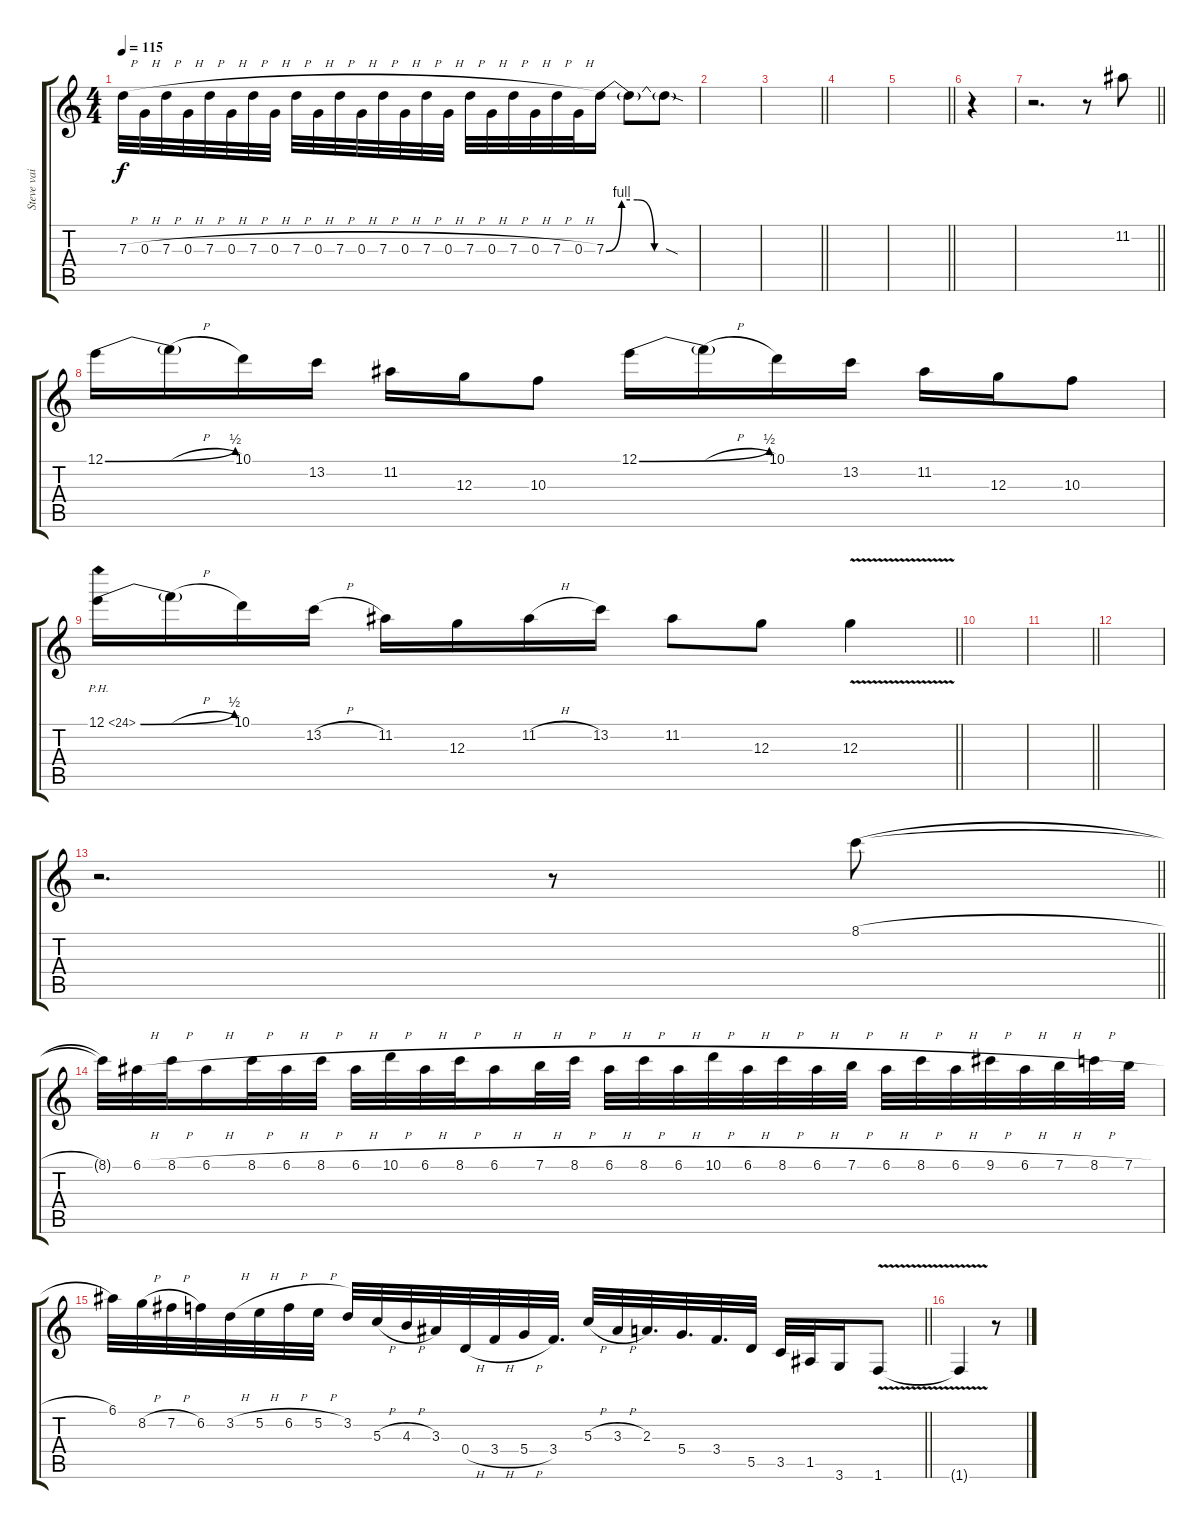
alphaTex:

\track ("Steve vai" "Steve vai") {instrument distortionguitar}
\staff {score tabs}
\tuning (E4 B3 G3 D3 A2 E2) {hide}
\ts (4 4)
\tempo 115
\clef g2
\ks c
7.3{h}.32{dy f} 0.3{h}.32 7.3{h}.32 0.3{h}.32 7.3{h}.32 0.3{h}.32 7.3{h}.32 0.3{h}.32 7.3{h}.32 0.3{h}.32 7.3{h}.32 0.3{h}.32 7.3{h}.32 0.3{h}.32 7.3{h}.32 0.3{h}.32 7.3{h}.32 0.3{h}.32 7.3{h}.32 0.3{h}.32 7.3{h}.32 0.3{h}.32 7.3{be (custom 0 0 10 4 20 4 31 0 45 0 60 0)}.16 7.3{t}.8 7.3{sod t}.8 |
|
\barLineRight lightlight
|
|
\barLineRight lightlight
|
r.4 |
\barLineRight lightlight
r.2{d} r.8 11.2.8 |
12.1{be (bend 0 0 60 2)}.16 12.1{h t}.16 10.1.16 13.2.16 11.2.16 12.3.16 10.3.8 12.1{be (bend 0 0 60 2)}.16 12.1{h t}.16 10.1.16 13.2.16 11.2.16 12.3.16 10.3.8 |
\barLineRight lightlight
12.1{be (bend 0 0 60 2) ph 12}.16 12.1{h t}.16 10.1.16 13.2{h}.16 11.2.16 12.3.16 11.2{h}.16 13.2.16 11.2.8 12.3.8 12.3{v}.4 |
|
\barLineRight lightlight
|
|
\barLineRight lightlight
r.2{d} r.8 8.1{h}.8 |
8.1{t}.32 6.1{h}.32 8.1{h}.32 6.1{h}.16 8.1{h}.32 6.1{h}.32 8.1{h}.32 6.1{h}.32 10.1{h}.32 6.1{h}.32 8.1{h}.32 6.1{h}.16 7.1{h}.32 8.1{h}.32 6.1{h}.32 8.1{h}.32 6.1{h}.32 10.1{h}.32 6.1{h}.32 8.1{h}.32 6.1{h}.32 7.1{h}.32 6.1{h}.32 8.1{h}.32 6.1{h}.32 9.1{h}.32 6.1{h}.32 7.1{h}.32 8.1{h}.32 7.1{h}.32 |
\barLineRight lightlight
6.1.32 8.2{h}.32 7.2{h}.32 6.2.32 3.2{h}.32 5.2{h}.32 6.2{h}.32 5.2{h}.32 3.2.32 5.3{h}.32 4.3{h}.32 3.3.32 0.4{h}.32 3.4{h}.32 5.4{h}.32 3.4.32{d} 5.3{h}.32 3.3{h}.32 2.3.32{d} 5.4.32{d} 3.4.32{d} 5.5.32 3.5.32 1.5.32 3.6.16 1.6{v}.8 |
1.6{t}.4 r.8
